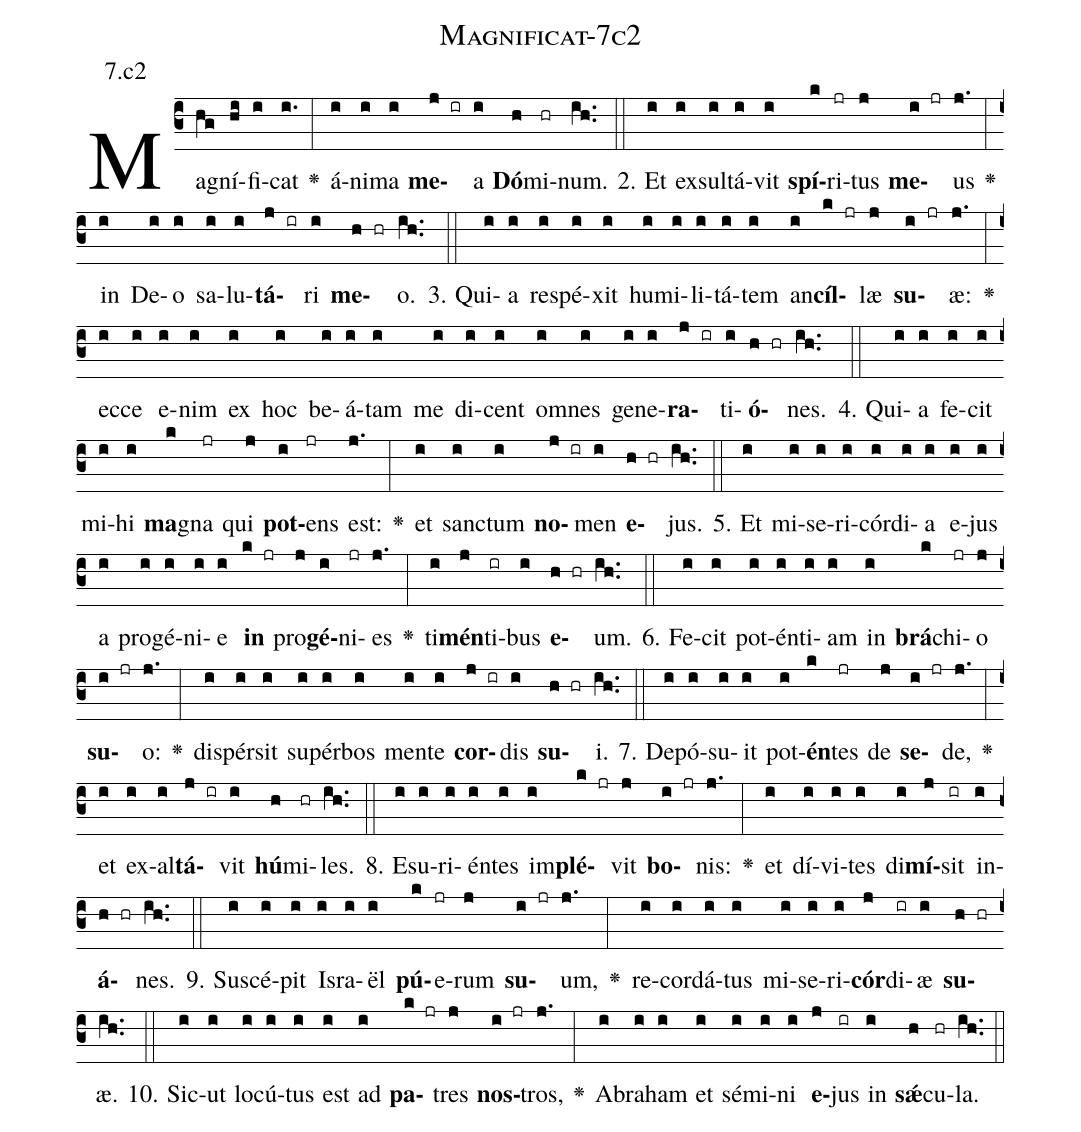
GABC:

name: Magnificat-7c2;
annotation: 7.c2;
%%
(c3)Ma(hg)gní(hi)fi(i)cat(i.) <v>\greheightstar</v>(:) á(i)ni(i)ma(i) <b>me</b>(j ir)a(i) <b>Dó</b>(h)mi(hr)num.(ih..) (::)
2. Et(i) ex(i)sul(i)tá(i)vit(i) <b>spí</b>(k)ri(jr)tus(j) <b>me</b>(i jr)us(j.) <v>\greheightstar</v>(:) in(i) De(i)o(i) sa(i)lu(i)<b>tá</b>(j ir)ri(i) <b>me</b>(h hr)o.(ih..) (::)
3. Qui(i)a(i) re(i)spé(i)xit(i) hu(i)mi(i)li(i)tá(i)tem(i) an(i)<b>cíl</b>(k jr)læ(j) <b>su</b>(i jr)æ:(j.) <v>\greheightstar</v>(:) ec(i)ce(i) e(i)nim(i) ex(i) hoc(i) be(i)á(i)tam(i) me(i) di(i)cent(i) om(i)nes(i) ge(i)ne(i)<b>ra</b>(j ir)ti(i)<b>ó</b>(h hr)nes.(ih..) (::)
4. Qui(i)a(i) fe(i)cit(i) mi(i)hi(i) <b>ma</b>(k)gna(jr) qui(j) <b>pot</b>(i)ens(jr) est:(j.) <v>\greheightstar</v>(:) et(i) sanc(i)tum(i) <b>no</b>(j ir)men(i) <b>e</b>(h hr)jus.(ih..) (::)
5. Et(i) mi(i)se(i)ri(i)cór(i)di(i)a(i) e(i)jus(i) a(i) pro(i)gé(i)ni(i)e(i) <b>in</b>(k jr) pro(j)<b>gé</b>(i)ni(jr)es(j.) <v>\greheightstar</v>(:) ti(i)<b>mén</b>(j)ti(ir)bus(i) <b>e</b>(h hr)um.(ih..) (::)
6. Fe(i)cit(i) pot(i)én(i)ti(i)am(i) in(i) <b>brá</b>(k)chi(jr)o(j) <b>su</b>(i jr)o:(j.) <v>\greheightstar</v>(:) di(i)spér(i)sit(i) su(i)pér(i)bos(i) men(i)te(i) <b>cor</b>(j ir)dis(i) <b>su</b>(h hr)i.(ih..) (::)
7. De(i)pó(i)su(i)it(i) pot(i)<b>én</b>(k)tes(jr) de(j) <b>se</b>(i jr)de,(j.) <v>\greheightstar</v>(:) et(i) ex(i)al(i)<b>tá</b>(j ir)vit(i) <b>hú</b>(h)mi(hr)les.(ih..) (::)
8. E(i)su(i)ri(i)én(i)tes(i) im(i)<b>plé</b>(k jr)vit(j) <b>bo</b>(i jr)nis:(j.) <v>\greheightstar</v>(:) et(i) dí(i)vi(i)tes(i) di(i)<b>mí</b>(j)sit(ir) in(i)<b>á</b>(h hr)nes.(ih..) (::)
9. Su(i)scé(i)pit(i) Is(i)ra(i)ël(i) <b>pú</b>(k)e(jr)rum(j) <b>su</b>(i jr)um,(j.) <v>\greheightstar</v>(:) re(i)cor(i)dá(i)tus(i) mi(i)se(i)ri(i)<b>cór</b>(j)di(ir)æ(i) <b>su</b>(h hr)æ.(ih..) (::)
10. Sic(i)ut(i) lo(i)cú(i)tus(i) est(i) ad(i) <b>pa</b>(k jr)tres(j) <b>nos</b>(i jr)tros,(j.) <v>\greheightstar</v>(:) A(i)bra(i)ham(i) et(i) sé(i)mi(i)ni(i) <b>e</b>(j)jus(ir) in(i) <b>sǽ</b>(h)cu(hr)la.(ih..) (::)
